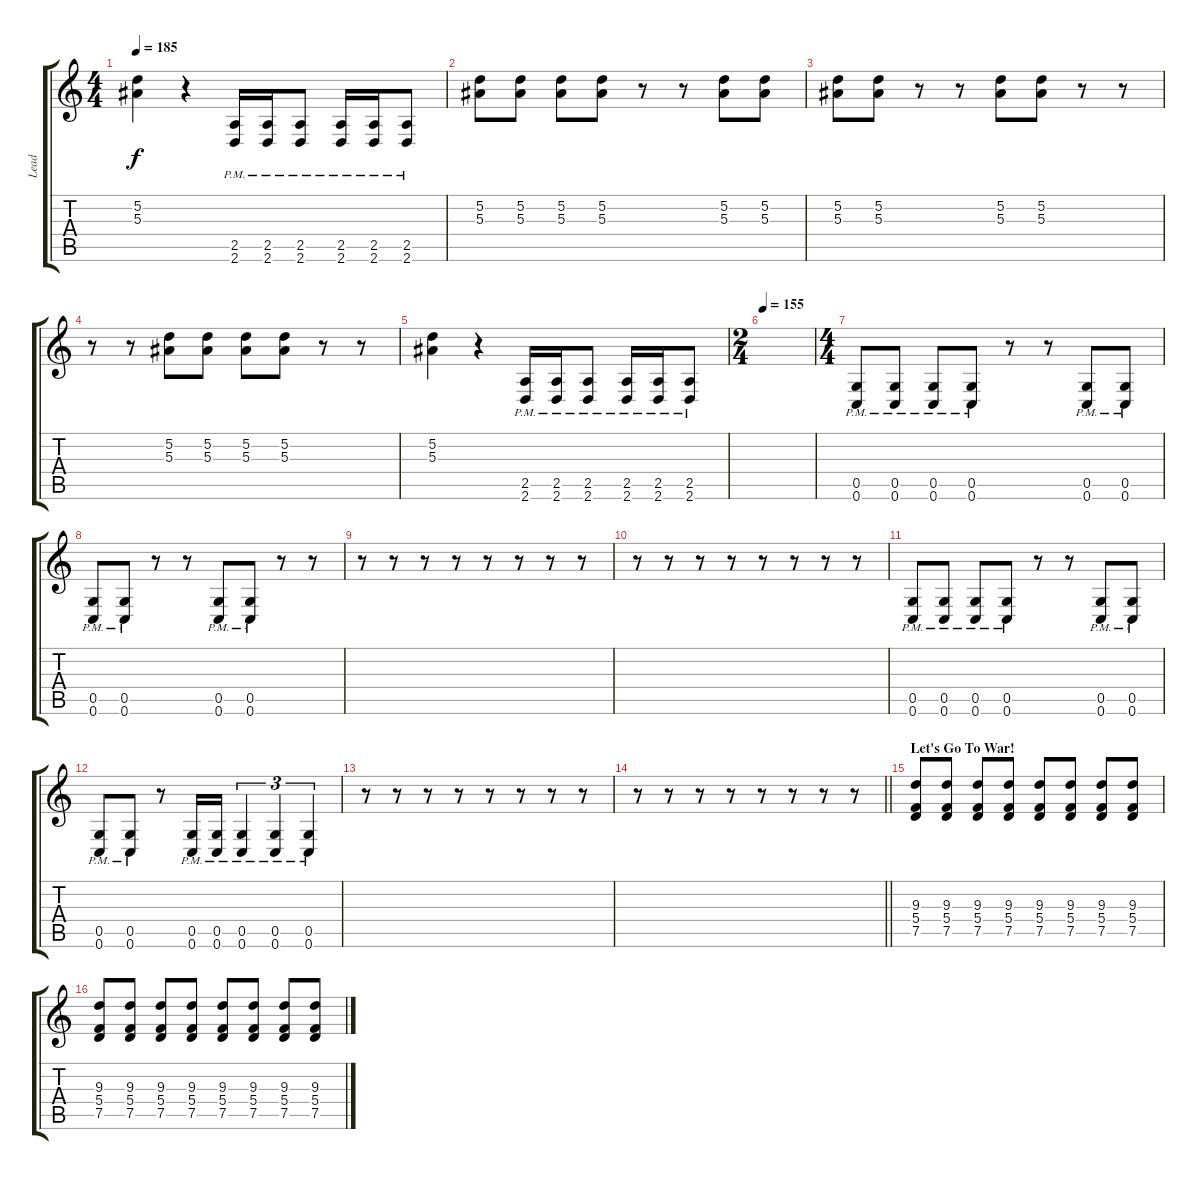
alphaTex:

\track ("Lead" "Lead") {instrument distortionguitar}
\staff {score tabs}
\tuning (D4 A3 F3 C3 G2 C2) {hide}
\ts (4 4)
\tempo 185
\clef g2
\ks c
(5.2 5.3).4{dy f} r.4 (2.5{pm} 2.6{pm}).16 (2.5{pm} 2.6{pm}).16 (2.5{pm} 2.6{pm}).8 (2.5{pm} 2.6{pm}).16 (2.5{pm} 2.6{pm}).16 (2.5{pm} 2.6{pm}).8 |
(5.2 5.3).8 (5.2 5.3).8 (5.2 5.3).8 (5.2 5.3).8 r.8 r.8 (5.2 5.3).8 (5.2 5.3).8 |
(5.2 5.3).8 (5.2 5.3).8 r.8 r.8 (5.2 5.3).8 (5.2 5.3).8 r.8 r.8 |
r.8 r.8 (5.2 5.3).8 (5.2 5.3).8 (5.2 5.3).8 (5.2 5.3).8 r.8 r.8 |
(5.2 5.3).4 r.4 (2.5{pm} 2.6{pm}).16 (2.5{pm} 2.6{pm}).16 (2.5{pm} 2.6{pm}).8 (2.5{pm} 2.6{pm}).16 (2.5{pm} 2.6{pm}).16 (2.5{pm} 2.6{pm}).8 |
\ts (2 4)
\tempo 155
|
\ts (4 4)
(0.5{pm} 0.6{pm}).8 (0.5{pm} 0.6{pm}).8 (0.5{pm} 0.6{pm}).8 (0.5{pm} 0.6{pm}).8 r.8 r.8 (0.5{pm} 0.6{pm}).8 (0.5{pm} 0.6{pm}).8 |
(0.5{pm} 0.6{pm}).8 (0.5{pm} 0.6{pm}).8 r.8 r.8 (0.5{pm} 0.6{pm}).8 (0.5{pm} 0.6{pm}).8 r.8 r.8 |
r.8 r.8 r.8 r.8 r.8 r.8 r.8 r.8 |
r.8 r.8 r.8 r.8 r.8 r.8 r.8 r.8 |
(0.5{pm} 0.6{pm}).8 (0.5{pm} 0.6{pm}).8 (0.5{pm} 0.6{pm}).8 (0.5{pm} 0.6{pm}).8 r.8 r.8 (0.5{pm} 0.6{pm}).8 (0.5{pm} 0.6{pm}).8 |
(0.5{pm} 0.6{pm}).8 (0.5{pm} 0.6{pm}).8 r.8 (0.5{pm} 0.6{pm}).16 (0.5{pm} 0.6{pm}).16 (0.5{pm} 0.6{pm}).4{tu (3 2)} (0.5{pm} 0.6{pm}).4{tu (3 2)} (0.5{pm} 0.6{pm}).4{tu (3 2)} |
r.8 r.8 r.8 r.8 r.8 r.8 r.8 r.8 |
\barLineRight lightlight
r.8 r.8 r.8 r.8 r.8 r.8 r.8 r.8 |
\section ("" "Let's Go To War!")
(9.3 5.4 7.5).8 (9.3 5.4 7.5).8 (9.3 5.4 7.5).8 (9.3 5.4 7.5).8 (9.3 5.4 7.5).8 (9.3 5.4 7.5).8 (9.3 5.4 7.5).8 (9.3 5.4 7.5).8 |
(9.3 5.4 7.5).8 (9.3 5.4 7.5).8 (9.3 5.4 7.5).8 (9.3 5.4 7.5).8 (9.3 5.4 7.5).8 (9.3 5.4 7.5).8 (9.3 5.4 7.5).8 (9.3 5.4 7.5).8
